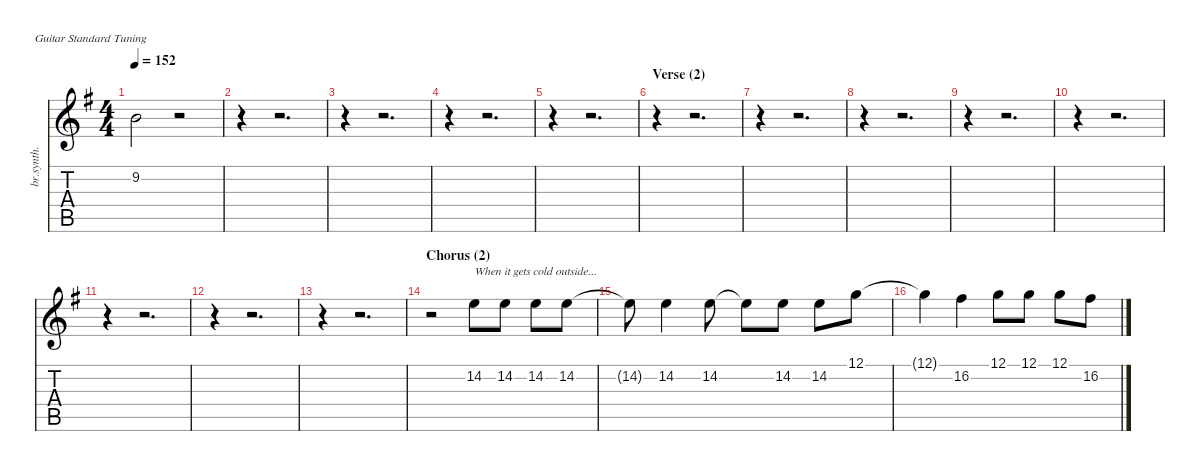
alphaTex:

\defaultSystemsLayout 4
\hideDynamics
\bracketExtendMode nobrackets
\otherSystemsTrackNameOrientation horizontal
\track ("Vocals (Backing)" "br.synth.") {instrument synthbrass2}
\staff {score tabs}
\tuning (E4 B3 G3 D3 A2 E2)
\displaytranspose 3
\ts (4 4)
\tempo 152
\clef g2
\ks eminor
9.2{t acc forcenatural}.2{dy f} r.2 |
r.4 r.2{d} |
r.4 r.2{d} |
r.4 r.2{d} |
r.4 r.2{d} |
\section ("" "Verse (2)")
r.4 r.2{d} |
r.4 r.2{d} |
r.4 r.2{d} |
r.4 r.2{d} |
r.4 r.2{d} |
r.4 r.2{d} |
r.4 r.2{d} |
r.4 r.2{d} |
\section ("" "Chorus (2)")
r.2 14.2{acc forcenatural}.8{txt "When it gets cold outside..."} 14.2{acc forcenatural}.8 14.2{acc forcenatural}.8 14.2{acc forcenatural}.8 |
14.2{t acc forcenatural}.8 14.2{acc forcenatural}.4 14.2{acc forcenatural}.8 14.2{t acc forcenatural}.8 14.2{acc forcenatural}.8 14.2{acc forcenatural}.8 12.1{acc forcenatural}.8 |
12.1{t acc forcenatural}.4 16.2{acc #}.4 12.1{acc forcenatural}.8 12.1{acc forcenatural}.8 12.1{acc forcenatural}.8 16.2{acc #}.8
